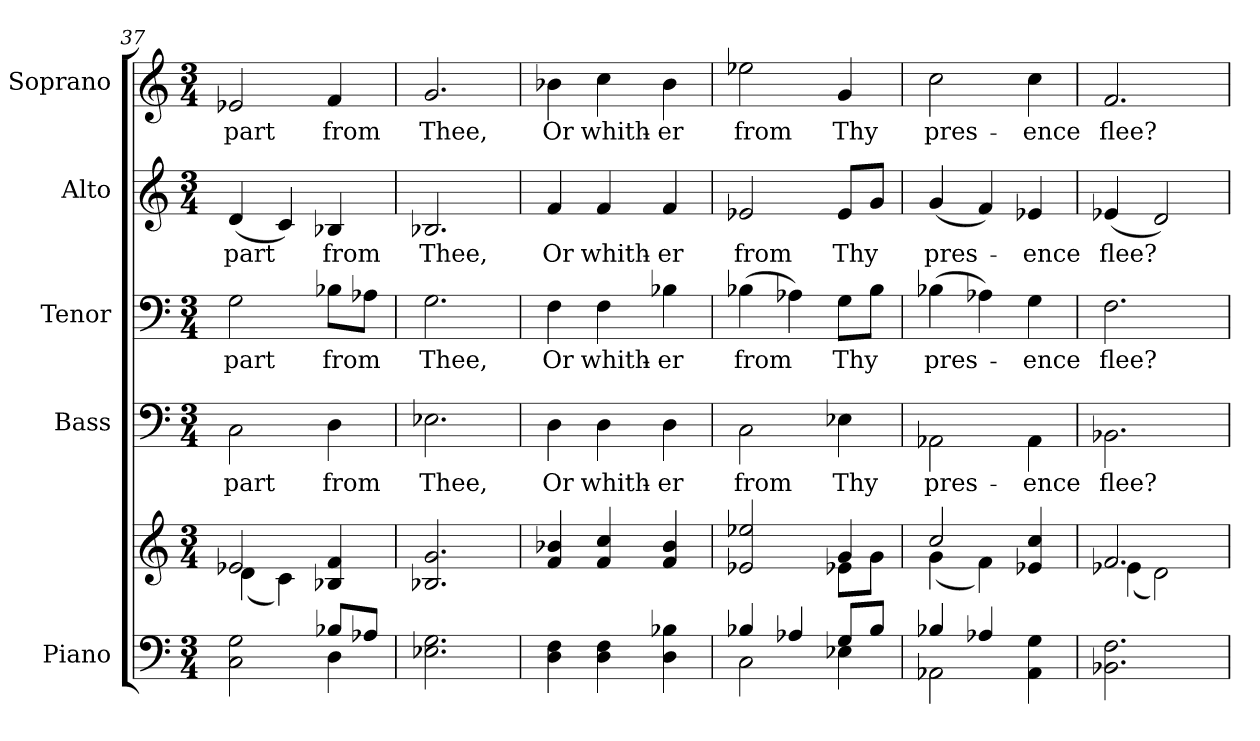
**kern	**kern	**kern	**text	**kern	**text	**kern	**text	**kern	**text
*part5	*part5	*part4	*part4	*part3	*part3	*part2	*part2	*part1	*part1
*staff6	*staff5	*staff4	*staff4	*staff3	*staff3	*staff2	*staff2	*staff1	*staff1
*I"Piano	*	*I"Bass	*	*I"Tenor	*	*I"Alto	*	*I"Soprano	*
*I'Pno.	*	*I'B.	*	*I'T.	*	*I'A.	*	*I'S.	*
!!LO:PB:g=z
*clefF4	*clefG2	*clefF4	*	*clefF4	*	*clefG2	*	*clefG2	*
*k[]	*k[]	*k[]	*	*k[]	*	*k[]	*	*k[]	*
*C:	*C:	*C:	*	*C:	*	*C:	*	*C:	*
*M3/4	*M3/4	*M3/4	*	*M3/4	*	*M3/4	*	*M3/4	*
=37	=37	=37	=37	=37	=37	=37	=37	=37	=37
*^	*^	*	*	*	*	*	*	*	*
!	!	!	!	!	!LO:LY:b:color=#000000	!	!	!	!	!	!
!	!	!	!	!	!	!	!LO:LY:b:color=#000000	!	!	!	!
!	!	!	!	!	!	!	!	!	!LO:LY:b:color=#000000	!	!
!	!	!	!	!	!	!	!	!	!	!	!LO:LY:b:color=#000000
2Ci\ 2Gi	2ryy	2e-Xi/	(4di\	2Ci\	part	2Gi\	part	(4di/	part	2e-Xi/	part
.	.	.	4ci\)	.	.	.	.	4ci/)	.	.	.
!	!	!	!	!	!LO:LY:b:color=#000000	!	!	!	!	!	!
!	!	!	!	!	!	!	!LO:LY:b:color=#000000	!	!	!	!
!	!	!	!	!	!	!	!	!	!LO:LY:b:color=#000000	!	!
!	!	!	!	!	!	!	!	!	!	!	!LO:LY:b:color=#000000
8B-Xi/L	4Di\	4B-Xi/ 4fi	4ryy	4Di\	from	8B-Xi\L	from	4B-Xi/	from	4fi/	from
8A-Xi/J	.	.	.	.	.	8A-Xi\J	.	.	.	.	.
*v	*v	*	*	*	*	*	*	*	*	*	*
*	*v	*v	*	*	*	*	*	*	*	*
=38	=38	=38	=38	=38	=38	=38	=38	=38	=38
!	!	!	!LO:LY:b:color=#000000	!	!	!	!	!	!
!	!	!	!	!	!LO:LY:b:color=#000000	!	!	!	!
!	!	!	!	!	!	!	!LO:LY:b:color=#000000	!	!
!	!	!	!	!	!	!	!	!	!LO:LY:b:color=#000000
2.E-Xi\ 2.Gi	2.B-Xi/ 2.gi	2.E-Xi\	Thee,	2.Gi\	Thee,	2.B-Xi/	Thee,	2.gi/	Thee,
!!LO:PB:g=z
=39	=39	=39	=39	=39	=39	=39	=39	=39	=39
!	!	!	!LO:LY:b:color=#000000	!	!	!	!	!	!
!	!	!	!	!	!LO:LY:b:color=#000000	!	!	!	!
!	!	!	!	!	!	!	!LO:LY:b:color=#000000	!	!
!	!	!	!	!	!	!	!	!	!LO:LY:b:color=#000000
4Di\ 4Fi	4fi/ 4b-Xi	4Di\	Or	4Fi\	Or	4fi/	Or	4b-Xi\	Or
!	!	!	!LO:LY:b:color=#000000	!	!	!	!	!	!
!	!	!	!	!	!LO:LY:b:color=#000000	!	!	!	!
!	!	!	!	!	!	!	!LO:LY:b:color=#000000	!	!
!	!	!	!	!	!	!	!	!	!LO:LY:b:color=#000000
4Di\ 4Fi	4fi/ 4cci	4Di\	whith-	4Fi\	whith-	4fi/	whith-	4cci\	whith-
!	!	!	!LO:LY:b:color=#000000	!	!	!	!	!	!
!	!	!	!	!	!LO:LY:b:color=#000000	!	!	!	!
!	!	!	!	!	!	!	!LO:LY:b:color=#000000	!	!
!	!	!	!	!	!	!	!	!	!LO:LY:b:color=#000000
4Di\ 4B-Xi	4fi/ 4b-i	4Di\	er	4B-Xi\	er	4fi/	er	4b-i\	er
=40	=40	=40	=40	=40	=40	=40	=40	=40	=40
*^	*^	*	*	*	*	*	*	*	*
!	!	!	!	!	!LO:LY:b:color=#000000	!	!	!	!	!	!
!	!	!	!	!	!	!	!LO:LY:b:color=#000000	!	!	!	!
!	!	!	!	!	!	!	!	!	!LO:LY:b:color=#000000	!	!
!	!	!	!	!	!	!	!	!	!	!	!LO:LY:b:color=#000000
4B-Xi/	2Ci\	2e-Xi/ 2ee-Xi	2ryy	2Ci\	from	(4B-Xi\	from	2e-Xi/	from	2ee-Xi\	from
4A-Xi/	.	.	.	.	.	4A-Xi\)	.	.	.	.	.
!	!	!	!	!	!LO:LY:b:color=#000000	!	!	!	!	!	!
!	!	!	!	!	!	!	!LO:LY:b:color=#000000	!	!	!	!
!	!	!	!	!	!	!	!	!	!LO:LY:b:color=#000000	!	!
!	!	!	!	!	!	!	!	!	!	!	!LO:LY:b:color=#000000
8Gi/L	4E-Xi\	4gi/	8e-Xi\L	4E-Xi\	Thy	8Gi\L	Thy	8e-i/L	Thy	4gi/	Thy
8B-i/J	.	.	8gi\J	.	.	8B-i\J	.	8gi/J	.	.	.
!!LO:PB:g=z
=41	=41	=41	=41	=41	=41	=41	=41	=41	=41	=41	=41
!	!	!	!	!	!LO:LY:b:color=#000000	!	!	!	!	!	!
!	!	!	!	!	!	!	!LO:LY:b:color=#000000	!	!	!	!
!	!	!	!	!	!	!	!	!	!LO:LY:b:color=#000000	!	!
!	!	!	!	!	!	!	!	!	!	!	!LO:LY:b:color=#000000
4B-Xi/	2AA-Xi\	2cci/	(4gi\	2AA-Xi\	pres-	(4B-Xi\	pres-	(4gi/	pres-	2cci\	pres-
4A-Xi/	.	.	4fi\)	.	.	4A-Xi\)	.	4fi/)	.	.	.
!	!	!	!	!	!LO:LY:b:color=#000000	!	!	!	!	!	!
!	!	!	!	!	!	!	!LO:LY:b:color=#000000	!	!	!	!
!	!	!	!	!	!	!	!	!	!LO:LY:b:color=#000000	!	!
!	!	!	!	!	!	!	!	!	!	!	!LO:LY:b:color=#000000
4AA-i\ 4Gi	4ryy	4e-Xi/ 4cci	4ryy	4AA-i\	ence	4Gi\	ence	4e-Xi/	ence	4cci\	ence
*v	*v	*	*	*	*	*	*	*	*	*	*
=42	=42	=42	=42	=42	=42	=42	=42	=42	=42	=42
*^	*	*	*	*	*	*	*	*	*	*
!	!	!	!	!	!LO:LY:b:color=#000000	!	!	!	!	!	!
*v	*v	*	*	*	*	*	*	*	*	*	*
*^	*	*	*	*	*	*	*	*	*	*
!	!	!	!	!	!	!	!LO:LY:b:color=#000000	!	!	!	!
*v	*v	*	*	*	*	*	*	*	*	*	*
*^	*	*	*	*	*	*	*	*	*	*
!	!	!	!	!	!	!	!	!	!LO:LY:b:color=#000000	!	!
*v	*v	*	*	*	*	*	*	*	*	*	*
*^	*	*	*	*	*	*	*	*	*	*
!	!	!	!	!	!	!	!	!	!	!	!LO:LY:b:color=#000000
*v	*v	*	*	*	*	*	*	*	*	*	*
2.BB-Xi\ 2.Fi	2.fi/	(4e-Xi\	2.BB-Xi\	flee?	2.Fi\	flee?	(4e-Xi/	flee?	2.fi/	flee?
.	.	2di\)	.	.	.	.	2di/)	.	.	.
*	*v	*v	*	*	*	*	*	*	*	*
=	=	=	=	=	=	=	=	=	=
*-	*-	*-	*-	*-	*-	*-	*-	*-	*-
